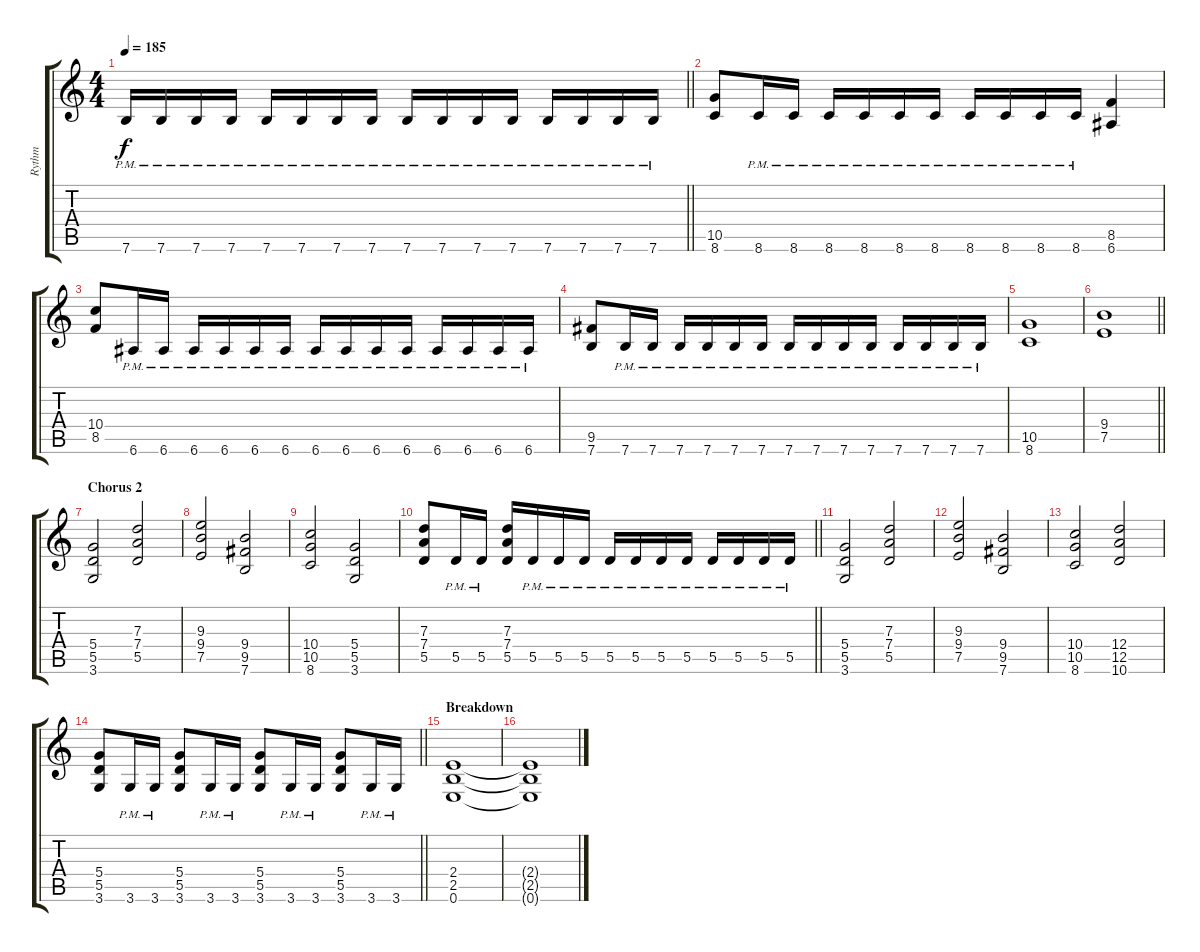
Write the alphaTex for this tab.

\track ("Rythm" "Rythm") {instrument overdrivenguitar}
\staff {score tabs}
\tuning (E4 B3 G3 D3 A2 E2) {hide}
\ts (4 4)
\tempo 185
\clef g2
\barLineRight lightlight
\ks c
7.6{pm}.16{dy f} 7.6{pm}.16 7.6{pm}.16 7.6{pm}.16 7.6{pm}.16 7.6{pm}.16 7.6{pm}.16 7.6{pm}.16 7.6{pm}.16 7.6{pm}.16 7.6{pm}.16 7.6{pm}.16 7.6{pm}.16 7.6{pm}.16 7.6{pm}.16 7.6{pm}.16 |
(10.5 8.6).8 8.6{pm}.16 8.6{pm}.16 8.6{pm}.16 8.6{pm}.16 8.6{pm}.16 8.6{pm}.16 8.6{pm}.16 8.6{pm}.16 8.6{pm}.16 8.6{pm}.16 (8.5 6.6).4 |
(10.4 8.5).8 6.6{pm}.16 6.6{pm}.16 6.6{pm}.16 6.6{pm}.16 6.6{pm}.16 6.6{pm}.16 6.6{pm}.16 6.6{pm}.16 6.6{pm}.16 6.6{pm}.16 6.6{pm}.16 6.6{pm}.16 6.6{pm}.16 6.6{pm}.16 |
(9.5 7.6).8 7.6{pm}.16 7.6{pm}.16 7.6{pm}.16 7.6{pm}.16 7.6{pm}.16 7.6{pm}.16 7.6{pm}.16 7.6{pm}.16 7.6{pm}.16 7.6{pm}.16 7.6{pm}.16 7.6{pm}.16 7.6{pm}.16 7.6{pm}.16 |
(10.5 8.6).1 |
\barLineRight lightlight
(9.4 7.5).1 |
\section ("" "Chorus 2")
(5.4 5.5 3.6).2 (7.3 7.4 5.5).2 |
(9.3 9.4 7.5).2 (9.4 9.5 7.6).2 |
(10.4 10.5 8.6).2 (5.4 5.5 3.6).2 |
\barLineRight lightlight
(7.3 7.4 5.5).8 5.5{pm}.16 5.5{pm}.16 (7.3 7.4 5.5).16 5.5{pm}.16 5.5{pm}.16 5.5{pm}.16 5.5{pm}.16 5.5{pm}.16 5.5{pm}.16 5.5{pm}.16 5.5{pm}.16 5.5{pm}.16 5.5{pm}.16 5.5{pm}.16 |
(5.4 5.5 3.6).2 (7.3 7.4 5.5).2 |
(9.3 9.4 7.5).2 (9.4 9.5 7.6).2 |
(10.4 10.5 8.6).2 (12.4 12.5 10.6).2 |
\barLineRight lightlight
(5.4 5.5 3.6).8 3.6{pm}.16 3.6{pm}.16 (5.4 5.5 3.6).8 3.6{pm}.16 3.6{pm}.16 (5.4 5.5 3.6).8 3.6{pm}.16 3.6{pm}.16 (5.4 5.5 3.6).8 3.6{pm}.16 3.6{pm}.16 |
\section ("" "Breakdown")
(2.4 2.5 0.6).1 |
(2.4{t} 2.5{t} 0.6{t}).1
